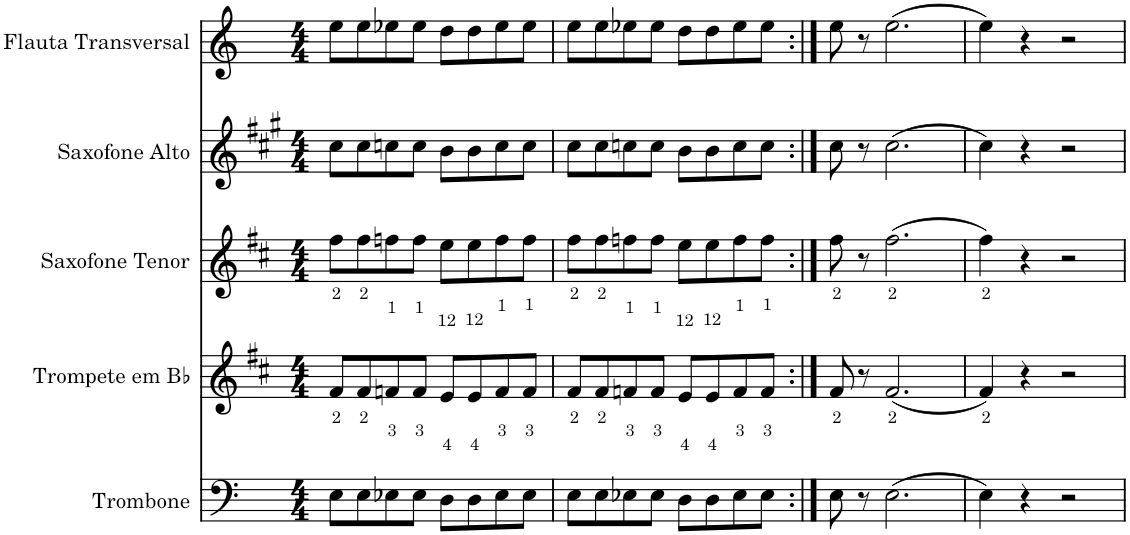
**kern	**kern	**kern	**kern	**kern
*part5	*part4	*part3	*part2	*part1
*staff5	*staff4	*staff3	*staff2	*staff1
*I"Trombone	*I"Trompete em Bb	*I"Saxofone Tenor	*I"Saxofone Alto	*I"Flauta Transversal
*I'Tbn.	*I'Tpt. em Bb	*I'Sax. Tn.	*	*I'Fl.
*clefF4	*clefG2	*clefG2	*clefG2	*clefG2
*	*Trd1c2	*Trd8c14	*Trd5c9	*
*k[]	*k[f#c#]	*k[f#c#]	*k[f#c#g#]	*k[]
*M4/4	*M4/4	*M4/4	*M4/4	*M4/4
=1	=1	=1	=1	=1
8E\L	8f#/L	8ff#\L	8cc#\L	8ee\L
8E\	8f#/	8ff#\	8cc#\	8ee\
8E-X\	8fn/	8ffn\	8ccn\	8ee-X\
8E-\J	8f/J	8ff\J	8cc\J	8ee-\J
8D\L	8e/L	8ee\L	8b\L	8dd\L
8D\	8e/	8ee\	8b\	8dd\
8E-\	8f/	8ff\	8cc\	8ee-\
8E-\J	8f/J	8ff\J	8cc\J	8ee-\J
=2	=2	=2	=2	=2
8E\L	8f#/L	8ff#\L	8cc#\L	8ee\L
8E\	8f#/	8ff#\	8cc#\	8ee\
8E-X\	8fn/	8ffn\	8ccn\	8ee-X\
8E-\J	8f/J	8ff\J	8cc\J	8ee-\J
8D\L	8e/L	8ee\L	8b\L	8dd\L
8D\	8e/	8ee\	8b\	8dd\
8E-\	8f/	8ff\	8cc\	8ee-\
8E-\J	8f/J	8ff\J	8cc\J	8ee-\J
=3:|!	=3:|!	=3:|!	=3:|!	=3:|!
8E\	8f#/	8ff#\	8cc#\	8ee\
8r	8r	8r	8r	8r
(2.E\	(2.f#/	(2.ff#\	(2.cc#\	(2.ee\
=4	=4	=4	=4	=4
4E\)	4f#/)	4ff#\)	4cc#\)	4ee\)
4r	4r	4r	4r	4r
2r	2r	2r	2r	2r
=	=	=	=	=
*-	*-	*-	*-	*-
